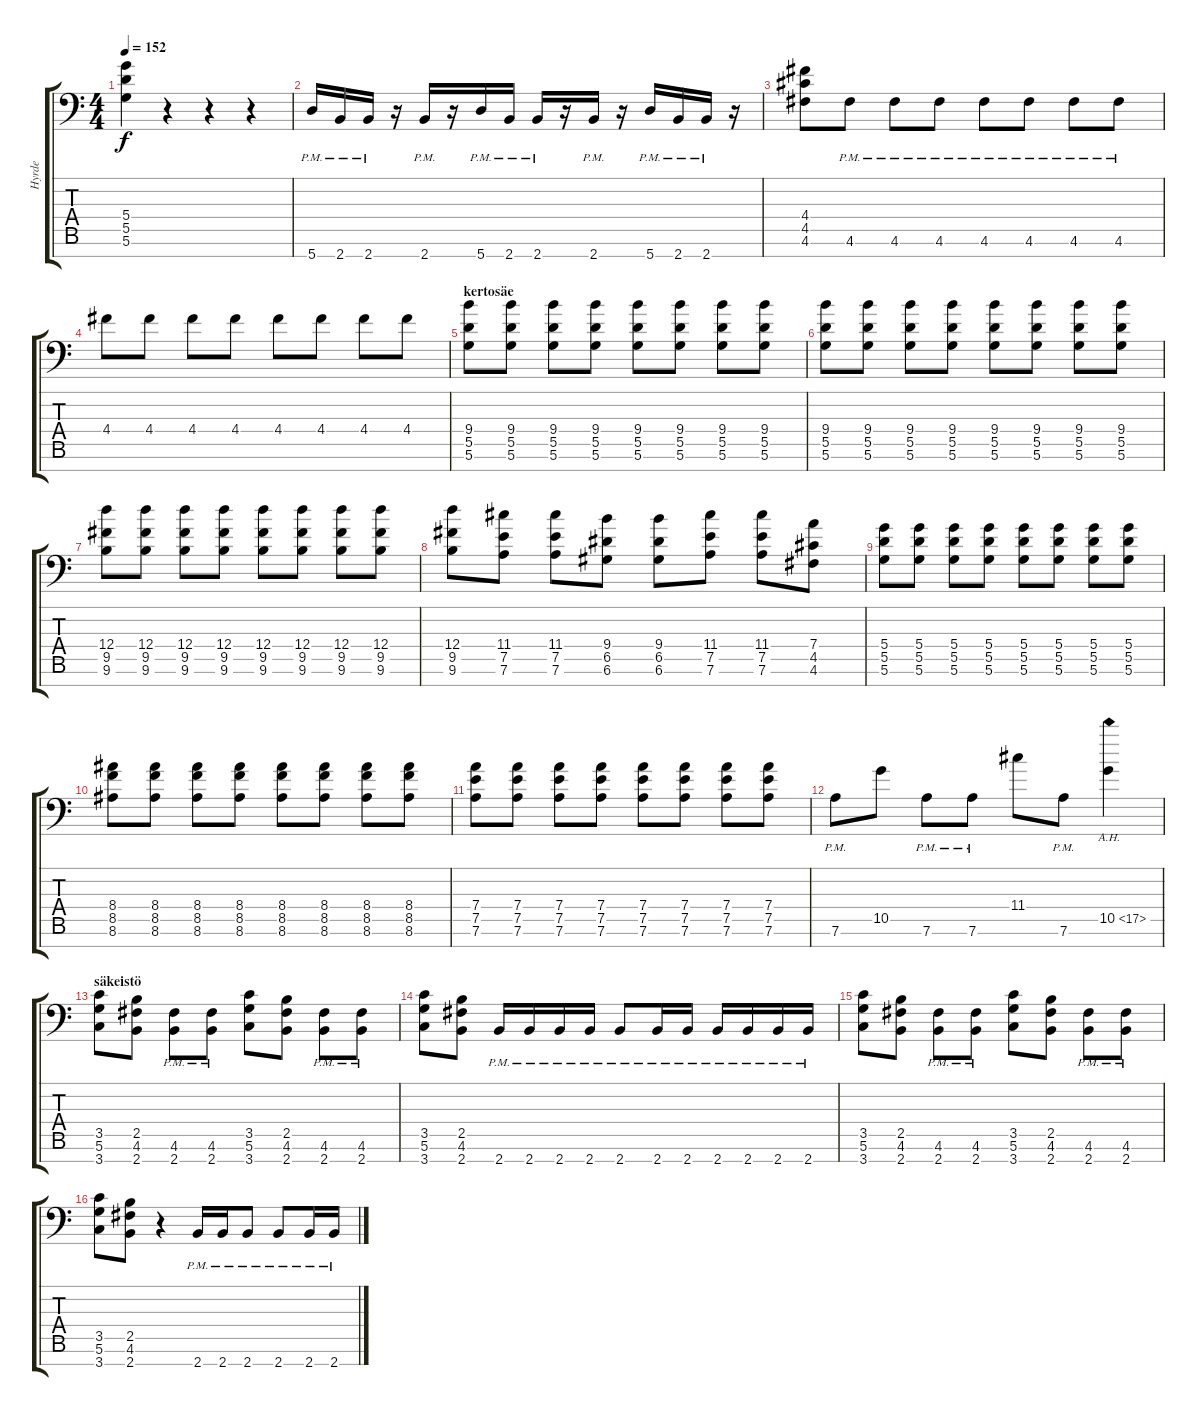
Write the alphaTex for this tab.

\track ("Hyrde" "Hyrde") {instrument distortionguitar}
\staff {score tabs}
\tuning (E4 B3 G3 D3 A2 D2 A1) {hide}
\ts (4 4)
\tempo 152
\clef f4
\ks c
(5.4{t} 5.5{t} 5.6{t}).4{dy f} r.4 r.4 r.4 |
5.7{pm}.16 2.7{pm}.16 2.7{pm}.16 r.16 2.7{pm}.16 r.16 5.7{pm}.16 2.7{pm}.16 2.7{pm}.16 r.16 2.7{pm}.16 r.16 5.7{pm}.16 2.7{pm}.16 2.7{pm}.16 r.16 |
(4.4 4.5 4.6).8 4.6{pm}.8 4.6{pm}.8 4.6{pm}.8 4.6{pm}.8 4.6{pm}.8 4.6{pm}.8 4.6{pm}.8 |
4.4.8 4.4.8 4.4.8 4.4.8 4.4.8 4.4.8 4.4.8 4.4.8 |
\section ("" "kertosäe")
(9.4 5.5 5.6).8 (9.4 5.5 5.6).8 (9.4 5.5 5.6).8 (9.4 5.5 5.6).8 (9.4 5.5 5.6).8 (9.4 5.5 5.6).8 (9.4 5.5 5.6).8 (9.4 5.5 5.6).8 |
(9.4 5.5 5.6).8 (9.4 5.5 5.6).8 (9.4 5.5 5.6).8 (9.4 5.5 5.6).8 (9.4 5.5 5.6).8 (9.4 5.5 5.6).8 (9.4 5.5 5.6).8 (9.4 5.5 5.6).8 |
(12.4 9.5 9.6).8 (12.4 9.5 9.6).8 (12.4 9.5 9.6).8 (12.4 9.5 9.6).8 (12.4 9.5 9.6).8 (12.4 9.5 9.6).8 (12.4 9.5 9.6).8 (12.4 9.5 9.6).8 |
(12.4 9.5 9.6).8 (11.4 7.5 7.6).8 (11.4 7.5 7.6).8 (9.4 6.5 6.6).8 (9.4 6.5 6.6).8 (11.4 7.5 7.6).8 (11.4 7.5 7.6).8 (7.4 4.5 4.6).8 |
(5.4 5.5 5.6).8 (5.4 5.5 5.6).8 (5.4 5.5 5.6).8 (5.4 5.5 5.6).8 (5.4 5.5 5.6).8 (5.4 5.5 5.6).8 (5.4 5.5 5.6).8 (5.4 5.5 5.6).8 |
(8.4 8.5 8.6).8 (8.4 8.5 8.6).8 (8.4 8.5 8.6).8 (8.4 8.5 8.6).8 (8.4 8.5 8.6).8 (8.4 8.5 8.6).8 (8.4 8.5 8.6).8 (8.4 8.5 8.6).8 |
(7.4 7.5 7.6).8 (7.4 7.5 7.6).8 (7.4 7.5 7.6).8 (7.4 7.5 7.6).8 (7.4 7.5 7.6).8 (7.4 7.5 7.6).8 (7.4 7.5 7.6).8 (7.4 7.5 7.6).8 |
7.6{pm}.8 10.5.8 7.6{pm}.8 7.6{pm}.8 11.4.8 7.6{pm}.8 10.5{ah 7}.4 |
\section ("" "säkeistö")
(3.5 5.6 3.7).8 (2.5 4.6 2.7).8 (4.6{pm} 2.7{pm}).8 (4.6{pm} 2.7{pm}).8 (3.5 5.6 3.7).8 (2.5 4.6 2.7).8 (4.6{pm} 2.7{pm}).8 (4.6{pm} 2.7{pm}).8 |
(3.5 5.6 3.7).8 (2.5 4.6 2.7).8 2.7{pm}.16 2.7{pm}.16 2.7{pm}.16 2.7{pm}.16 2.7{pm}.8 2.7{pm}.16 2.7{pm}.16 2.7{pm}.16 2.7{pm}.16 2.7{pm}.16 2.7{pm}.16 |
(3.5 5.6 3.7).8 (2.5 4.6 2.7).8 (4.6{pm} 2.7{pm}).8 (4.6{pm} 2.7{pm}).8 (3.5 5.6 3.7).8 (2.5 4.6 2.7).8 (4.6{pm} 2.7{pm}).8 (4.6{pm} 2.7{pm}).8 |
(3.5 5.6 3.7).8 (2.5 4.6 2.7).8 r.4 2.7{pm}.16 2.7{pm}.16 2.7{pm}.8 2.7{pm}.8 2.7{pm}.16 2.7{pm}.16
